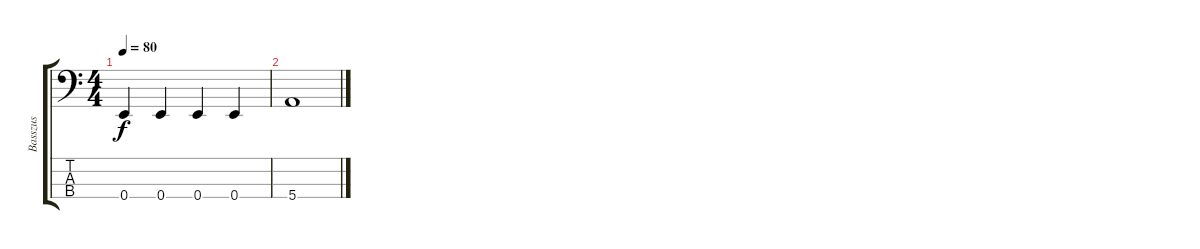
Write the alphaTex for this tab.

\track ("Basszus" "Basszus") {instrument electricbassfinger}
\staff {score tabs}
\tuning (G2 D2 A1 E1) {hide}
\ts (4 4)
\tempo 80
\clef f4
\ks c
0.4.4{dy f} 0.4.4 0.4.4 0.4.4 |
5.4.1
